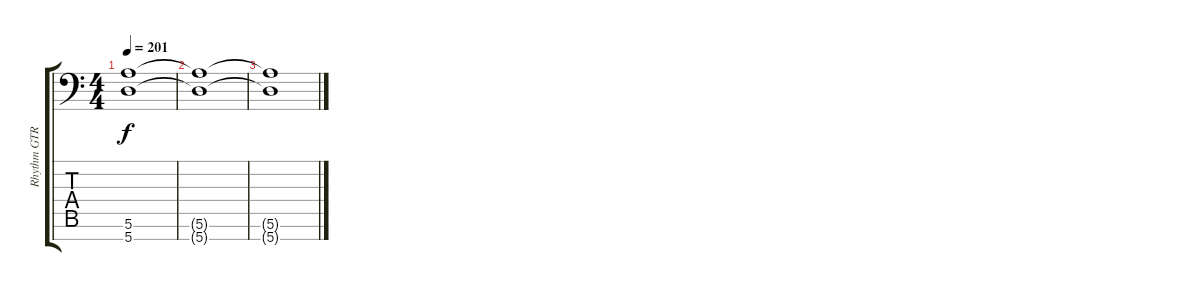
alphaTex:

\track ("Rhythm GTR 1" "Rhythm GTR") {instrument overdrivenguitar}
\staff {score tabs}
\tuning (E4 B3 G3 D3 A2 E2 A1) {hide}
\ts (4 4)
\tempo 201
\clef f4
\ks aminor
(5.6{t} 5.7{t}).1{dy f} |
(5.6{t} 5.7{t}).1 |
(5.6{t} 5.7{t}).1
